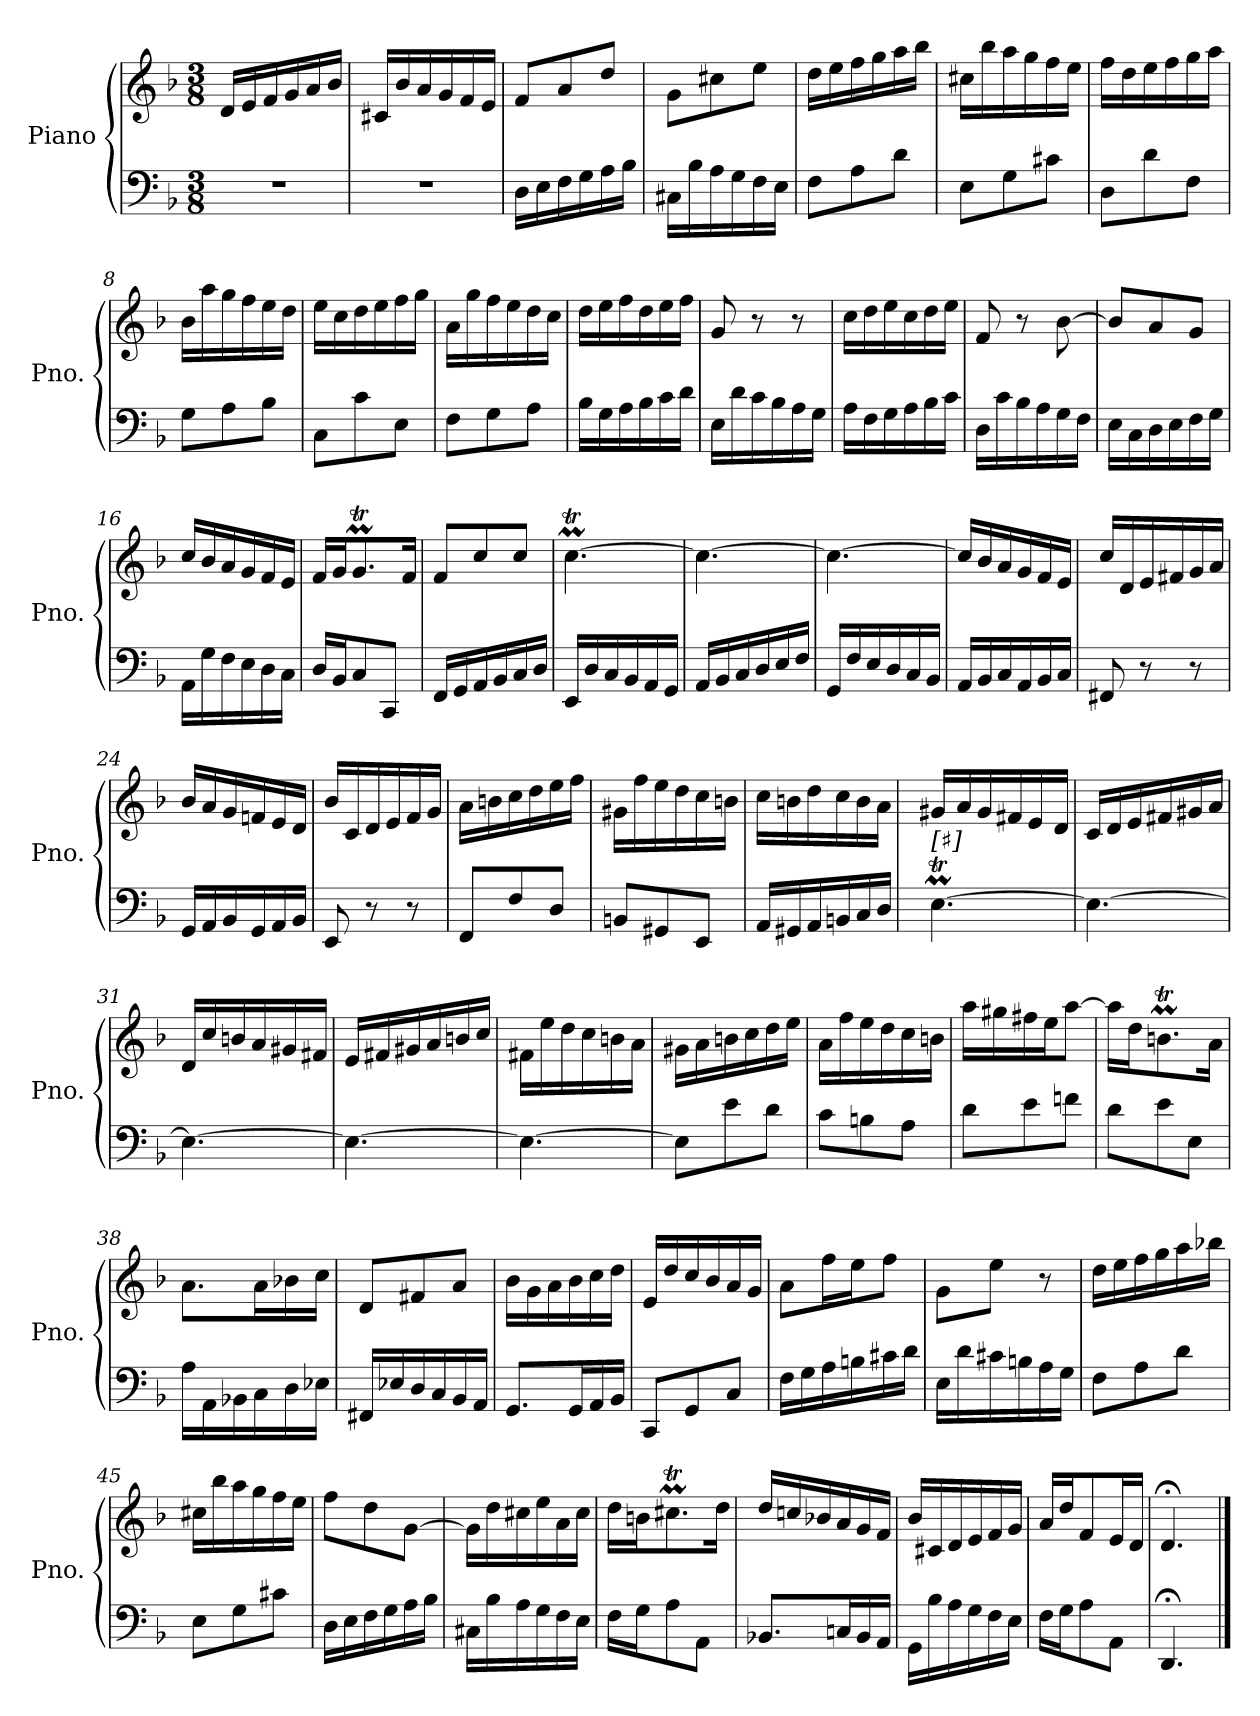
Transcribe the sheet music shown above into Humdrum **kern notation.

**kern	**kern
*part1	*part1
*staff2	*staff1
*I"Piano	*
*I'Pno.	*
*clefF4	*clefG2
*k[b-]	*k[b-]
*M3/8	*M3/8
=1	=1
4.r	16d/LL
.	16e/
.	16f/
.	16g/
.	16a/
.	16b-/JJ
=2	=2
4.r	16c#X/LL
.	16b-/
.	16a/
.	16g/
.	16f/
.	16e/JJ
=3	=3
16D\LL	8f/L
16E\	.
16F\	8a/
16G\	.
16A\	8dd/J
16B-\JJ	.
=4	=4
16C#X\LL	8g\L
16B-\	.
16A\	8cc#X\
16G\	.
16F\	8ee\J
16E\JJ	.
=5	=5
8F\L	16dd\LL
.	16ee\
8A\	16ff\
.	16gg\
8d\J	16aa\
.	16bb-\JJ
=6	=6
8E\L	16cc#X\LL
.	16bb-\
8G\	16aa\
.	16gg\
8c#X\J	16ff\
.	16ee\JJ
=7	=7
8D\L	16ff\LL
.	16dd\
8d\	16ee\
.	16ff\
8F\J	16gg\
.	16aa\JJ
!!LO:LB:g=z
=8	=8
8G\L	16b-\LL
.	16aa\
8A\	16gg\
.	16ff\
8B-\J	16ee\
.	16dd\JJ
=9	=9
8C\L	16ee\LL
.	16cc\
8c\	16dd\
.	16ee\
8E\J	16ff\
.	16gg\JJ
=10	=10
8F\L	16a\LL
.	16gg\
8G\	16ff\
.	16ee\
8A\J	16dd\
.	16cc\JJ
=11	=11
16B-\LL	16dd\LL
16G\	16ee\
16A\	16ff\
16B-\	16dd\
16c\	16ee\
16d\JJ	16ff\JJ
=12	=12
16E\LL	8g/
16d\	.
16c\	8r
16B-\	.
16A\	8r
16G\JJ	.
=13	=13
16A\LL	16cc\LL
16F\	16dd\
16G\	16ee\
16A\	16cc\
16B-\	16dd\
16c\JJ	16ee\JJ
=14	=14
16D\LL	8f/
16c\	.
16B-\	8r
16A\	.
16G\	[8b-\
16F\JJ	.
=15	=15
16E\LL	8b-/L]
16C\	.
16D\	8a/
16E\	.
16F\	8g/J
16G\JJ	.
!!LO:LB:g=z
=16	=16
16AA\LL	16cc/LL
16G\	16b-/
16F\	16a/
16E\	16g/
16D\	16f/
16C\JJ	16e/JJ
=17	=17
16D/LL	16f/LL
16BB-/J	16g/J
8C/	8.gTM/
8CC/J	.
.	16f/Jk
=18	=18
16FF/LL	8f/L
16GG/	.
16AA/	8cc/
16BB-/	.
16C/	8cc/J
16D/JJ	.
=19	=19
16EE/LL	[4.ccMT\
16D/	.
16C/	.
16BB-/	.
16AA/	.
16GG/JJ	.
=20	=20
16AA/LL	4.cc\_
16BB-/	.
16C/	.
16D/	.
16E/	.
16F/JJ	.
=21	=21
16GG/LL	4.cc\_
16F/	.
16E/	.
16D/	.
16C/	.
16BB-/JJ	.
=22	=22
16AA/LL	16cc/LL]
16BB-/	16b-/
16C/	16a/
16AA/	16g/
16BB-/	16f/
16C/JJ	16e/JJ
=23	=23
8FF#X/	16cc/LL
.	16d/
8r	16e/
.	16f#X/
8r	16g/
.	16a/JJ
!!LO:LB:g=z
=24	=24
16GG/LL	16b-/LL
16AA/	16a/
16BB-/	16g/
16GG/	16fn/
16AA/	16e/
16BB-/JJ	16d/JJ
=25	=25
8EE/	16b-/LL
.	16c/
8r	16d/
.	16e/
8r	16f/
.	16g/JJ
=26	=26
8FF/L	16a\LL
.	16bn\
8F/	16cc\
.	16dd\
8D/J	16ee\
.	16ff\JJ
=27	=27
8BBn/L	16g#X\LL
.	16ff\
8GG#X/	16ee\
.	16dd\
8EE/J	16cc\
.	16bn\JJ
=28	=28
16AA/LL	16cc\LL
16GG#X/	16bn\
16AA/	16dd\
16BBn/	16cc\
16C/	16b\
16D/JJ	16a\JJ
=29	=29
*^	*
!LO:TX:a:t=[♯]	!	!
[4.Emt\	64F#X\yy	16g#X/LL
.	4ryy	.
.	.	16a/
.	.	16g#/
.	.	16f#X/
.	.	16e/
.	16..ryy	.
.	.	16d/JJ
*v	*v	*
=30	=30
4.E\_	16c/LL
.	16d/
.	16e/
.	16f#X/
.	16g#X/
.	16a/JJ
!!LO:LB:g=z
=31	=31
4.E\_	16d/LL
.	16cc/
.	16bn/
.	16a/
.	16g#X/
.	16f#X/JJ
=32	=32
4.E\_	16e/LL
.	16f#X/
.	16g#X/
.	16a/
.	16bn/
.	16cc/JJ
=33	=33
4.E\_	16f#X\LL
.	16ee\
.	16dd\
.	16cc\
.	16bn\
.	16a\JJ
=34	=34
8E\L]	16g#X\LL
.	16a\
8e\	16bn\
.	16cc\
8d\J	16dd\
.	16ee\JJ
=35	=35
8c\L	16a\LL
.	16ff\
8Bn\	16ee\
.	16dd\
8A\J	16cc\
.	16bn\JJ
=36	=36
8d\L	16aa\LL
.	16gg#X\
8e\	16ff#X\
.	16ee\J
8fn\J	[8aa\J
=37	=37
8d\L	16aa\LL]
.	16dd\J
8e\	8.bntm\
8E\J	.
.	16a\Jk
!!LO:PB:g=z
=38	=38
16A\LL	8.a\L
16AA\	.
16BB-X\	.
16C\	16a\L
16D\	16b-X\
16E-X\JJ	16cc\JJ
=39	=39
16FF#X/LL	8d/L
16E-X/	.
16D/	8f#X/
16C/	.
16BB-/	8a/J
16AA/JJ	.
=40	=40
8.GG/L	16b-\LL
.	16g\
.	16a\
16GG/L	16b-\
16AA/	16cc\
16BB-/JJ	16dd\JJ
=41	=41
8CC/L	16e/LL
.	16dd/
8GG/	16cc/
.	16b-/
8C/J	16a/
.	16g/JJ
=42	=42
16F\LL	8a\L
16G\	.
16A\	16ff\L
16Bn\	16ee\J
16c#X\	8ff\J
16d\JJ	.
=43	=43
16E\LL	8g\L
16d\	.
16c#X\	8ee\J
16Bn\	.
16A\	8r
16G\JJ	.
=44	=44
8F\L	16dd\LL
.	16ee\
8A\	16ff\
.	16gg\
8d\J	16aa\
.	16bb-X\JJ
!!LO:LB:g=z
=45	=45
8E\L	16cc#X\LL
.	16bb-\
8G\	16aa\
.	16gg\
8c#X\J	16ff\
.	16ee\JJ
=46	=46
16D\LL	8ff\L
16E\	.
16F\	8dd\
16G\	.
16A\	[8g\J
16B-\JJ	.
=47	=47
16C#X\LL	16g\LL]
16B-\	16dd\
16A\	16cc#X\
16G\	16ee\
16F\	16a\
16E\JJ	16cc#\JJ
=48	=48
16F\LL	16dd\LL
16G\J	16bn\J
8A\	8.cc#Xtm\
8AA\J	.
.	16dd\Jk
=49	=49
8.BB-X/L	16dd/LL
.	16ccn/
.	16b-X/
16Cn/L	16a/
16BB-/	16g/
16AA/JJ	16f/JJ
=50	=50
16GG\LL	16b-/LL
16B-\	16c#X/
16A\	16d/
16G\	16e/
16F\	16f/
16E\JJ	16g/JJ
=51	=51
16F\LL	16a/LL
16G\J	16dd/J
8A\	8f/
8AA\J	16e/L
.	16d/JJ
=52	=52
4.DD;</	4.d;</
==	==
*-	*-
